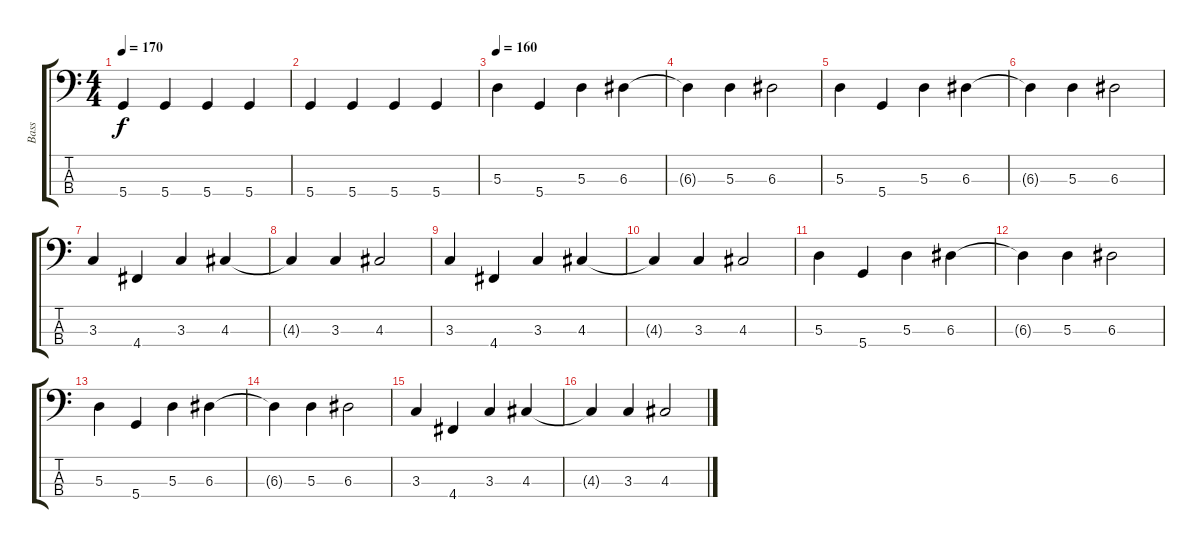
\track ("Bass" "Bass") {instrument electricbassfinger}
\staff {score tabs}
\tuning (G2 D2 A1 D1) {hide}
\ts (4 4)
\tempo 170
\clef f4
\ks c
5.4.4{dy f} 5.4.4 5.4.4 5.4.4 |
5.4.4 5.4.4 5.4.4 5.4.4 |
\tempo 160
5.3.4 5.4.4 5.3.4 6.3.4 |
6.3{t}.4 5.3.4 6.3.2 |
5.3.4 5.4.4 5.3.4 6.3.4 |
6.3{t}.4 5.3.4 6.3.2 |
3.3.4 4.4.4 3.3.4 4.3.4 |
4.3{t}.4 3.3.4 4.3.2 |
3.3.4 4.4.4 3.3.4 4.3.4 |
4.3{t}.4 3.3.4 4.3.2 |
5.3.4 5.4.4 5.3.4 6.3.4 |
6.3{t}.4 5.3.4 6.3.2 |
5.3.4 5.4.4 5.3.4 6.3.4 |
6.3{t}.4 5.3.4 6.3.2 |
3.3.4 4.4.4 3.3.4 4.3.4 |
4.3{t}.4 3.3.4 4.3.2
